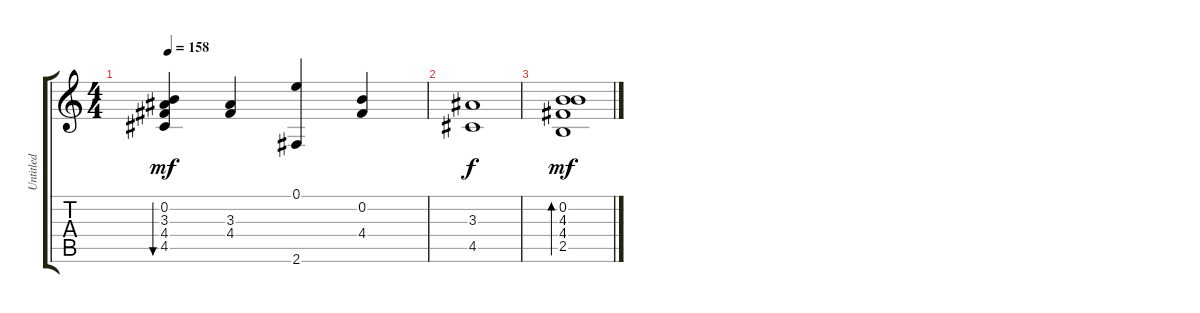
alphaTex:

\track ("Untitled" "Untitled") {instrument acousticguitarsteel}
\staff {score tabs}
\tuning (E4 B3 G3 D3 A2 E2) {hide}
\ts (4 4)
\tempo 158
\clef g2
\ks c
(0.2 3.3 4.4 4.5).4{bu 480 dy mf} (3.3 4.4).4 (0.1 2.6).4 (0.2 4.4).4 |
(3.3 4.5).1{dy f} |
(0.2 4.3 4.4 2.5).1{bd 480 dy mf}
